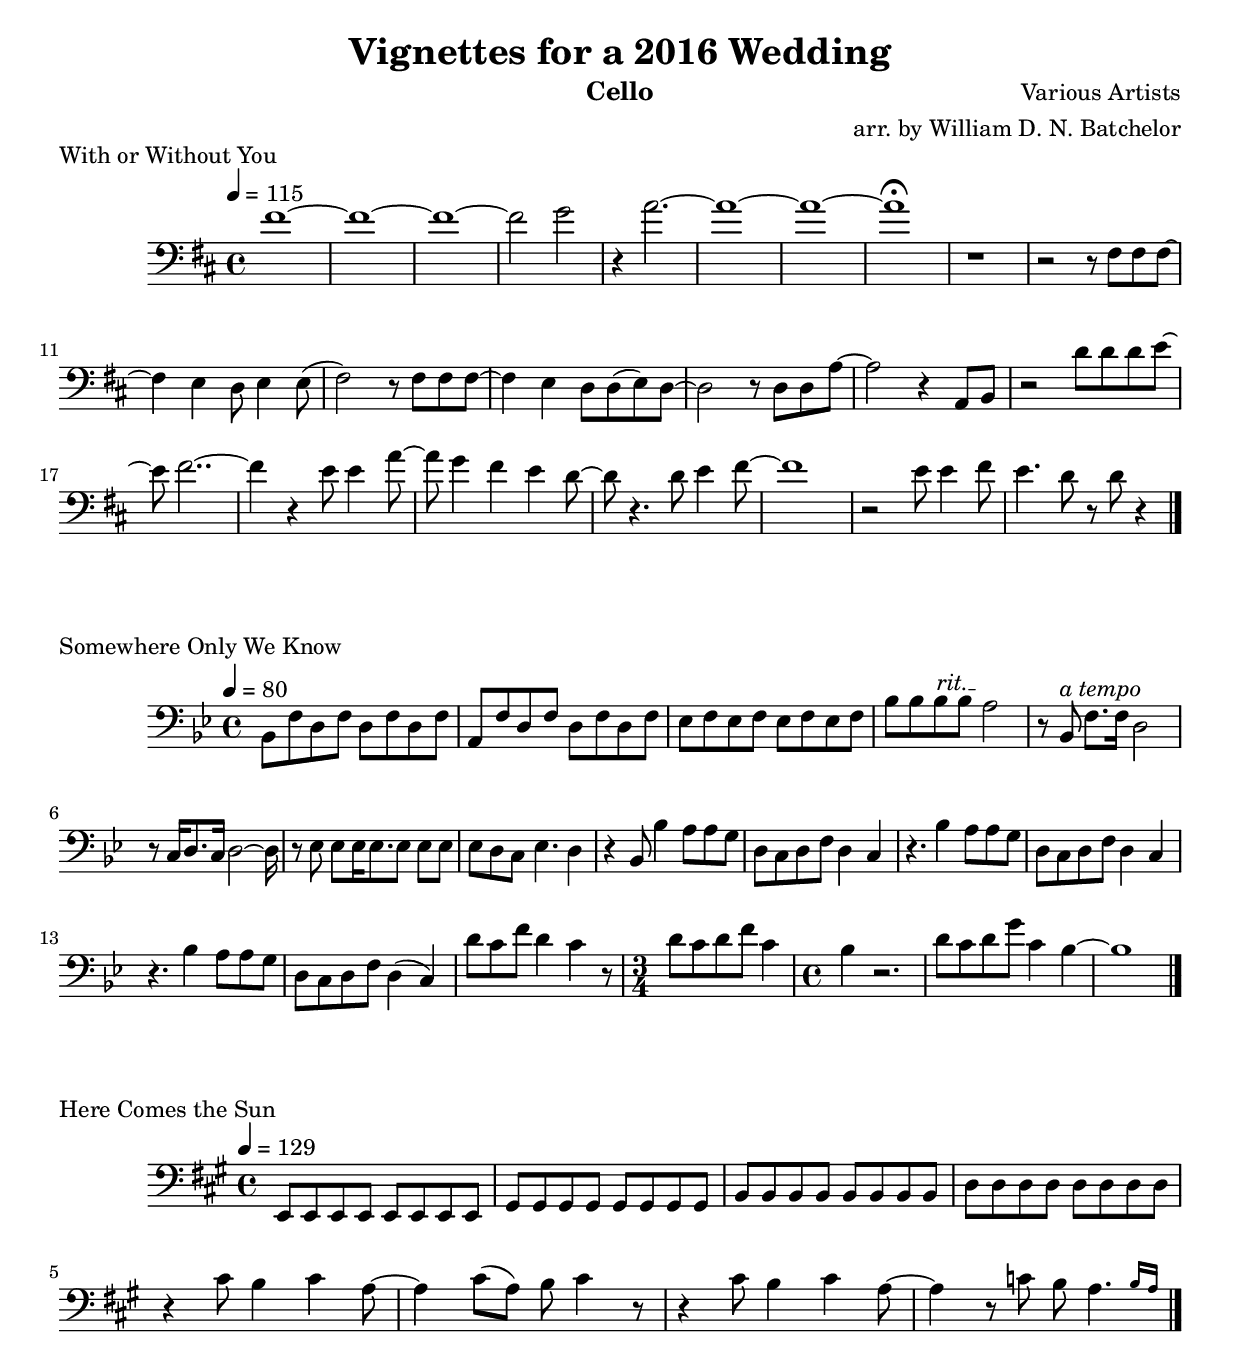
\version "2.18.2"

\paper {
#(include-special-characters)
}


\header{
  
title = "Vignettes for a 2016 Wedding"

composer = "Various Artists"

arranger = "arr. by William D. N. Batchelor"

instrument = "Cello"



}

\score {
  \header { piece = "With or Without You" composer = "U2" }
   \relative c{
    \new Staff{
     \clef "bass"
     \key d \major
     \tempo 4 = 115
fis'1~  | fis~ | fis~ | fis2 g | r4 a2.~ | a1~ | a~ | a\fermata | r | r2 r8 fis, fis fis~
fis4 e d8 e4 e8( fis2) r8 fis fis fis~ | fis4 e d8 d(e) d~ | d2 r8 d d a'~ | a2 r4 a,8 b | r2 
d'8
d d e~ | e fis2..~ | fis4 r e8 e4 a8~ | a g4 fis e d8~ | d r4. d8 e4 fis8~ | fis1 | r2 e8 e4 
fis8 | e4. d8 r d r4 \bar "|."

   }
  }
 } 
  
 \score {
  \header { piece = "Somewhere Only We Know" }
   \relative c{
    \new Staff{
     \clef "bass"
     \key bes \major
     \tempo 4 = 80
bes8 f' d f d f d f | a, f' d f d f d f | ees f ees f ees f ees f | bes bes \override TextSpanner.bound-details.left.text = "rit." bes\startTextSpan bes a2\stopTextSpan | r8 bes,^\markup {\italic "a tempo"}
f'8. f16 d2 | r8 c16 d8. c16 d2~d16 | r8 ees ees ees16 ees8. ees8 ees ees | ees d c ees4. d4 |
r4 bes8 bes'4 a8 a g | d c d f d4 c | r4. bes'4 a8 a g | d c d f d4 c | r4.
bes'4 a8 a g | d c d f d4( c) | d'8 c f d4 c r8 | \time 3/4 d8 c d f c4 | \time 4/4 bes4 r2. |
d8 c d g c,4 bes~ | bes1
\bar "|."

   }
  }
 }    

 \score {
  \header { piece = "Here Comes the Sun" }
   \relative c{
    \new Staff{
     \clef "bass"
     \key a \major
     \tempo 4 = 129
e,8 e e e e e e e | gis gis gis gis gis gis gis gis | b b b b b b b b | d d d d d d d d | r4
cis'8 b4 cis a8~ | a4 cis8( a) b8 cis4 r8 | r4 cis8 b4 cis a8~ | a4 r8 c b \afterGrace a4. 
{b16 [a16] } |
\bar "|."

   }
  }
 } 

 \score {
  \header { piece = "Hoppipolla" }
   \relative c{
    \new Staff{
     \clef "bass"
     \key c \major
     \time 2/2
     \tempo 2 = 35

\bar "|."

   }
  }
 }

 \score {
  \header { piece = "Salted Wound" }
   \relative c{
    \new Staff{
     \clef "bass"
     \key c \major
     \tempo 4 = 80

\bar "|."

   }
  }
 }
 
 \score {
  \header { piece = "Naked As We Came" }
   \relative c{
    \new Staff{
     \clef "bass"
     \key g \major
     \tempo 4 = 80

\bar "|."

   }
  }
 }

 \score {
  \header { piece = "You've Got The Love" }
   \relative c{
    \new Staff{
     \clef "bass"
     \key d \major
     \tempo 4 = 108

\bar "|."

   }
  }
 }


